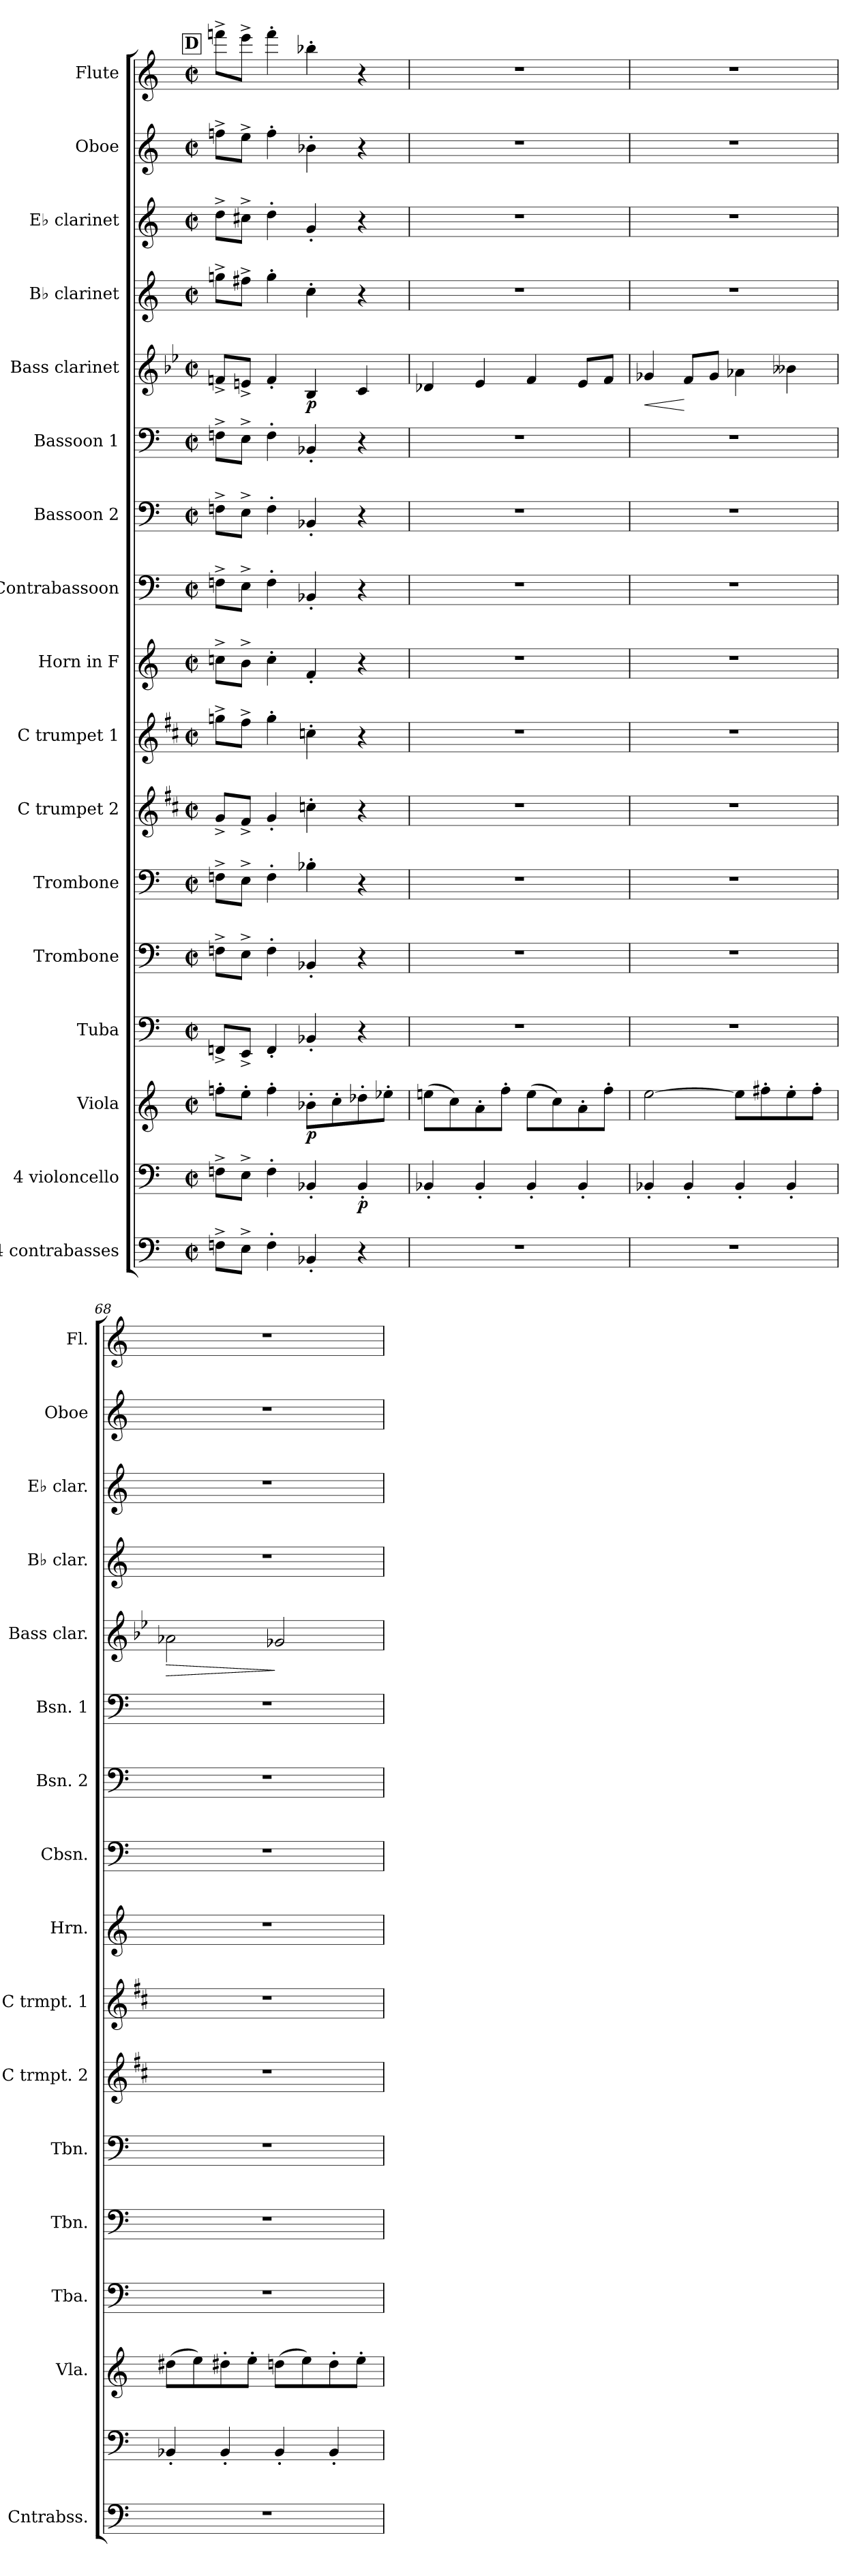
**kern	**kern	**dynam	**kern	**dynam	**kern	**kern	**kern	**kern	**kern	**kern	**kern	**kern	**kern	**kern	**dynam	**kern	**kern	**kern	**kern
*part17	*part16	*part16	*part15	*part15	*part14	*part13	*part12	*part11	*part10	*part9	*part8	*part7	*part6	*part5	*part5	*part4	*part3	*part2	*part1
*staff17	*staff16	*staff16	*staff15	*staff15	*staff14	*staff13	*staff12	*staff11	*staff10	*staff9	*staff8	*staff7	*staff6	*staff5	*staff5	*staff4	*staff3	*staff2	*staff1
*I"4 contrabasses	*I"4 violoncello	*	*I"Viola	*	*I"Tuba	*I"Trombone	*I"Trombone	*I"C trumpet 2	*I"C trumpet 1	*I"Horn in F	*I"Contrabassoon	*I"Bassoon 2	*I"Bassoon 1	*I"Bass clarinet	*	*I"B♭ clarinet	*I"E♭ clarinet	*I"Oboe	*I"Flute
*I'Cntrabss.	*	*	*I'Vla.	*	*I'Tba.	*I'Tbn.	*I'Tbn.	*I'C trmpt. 2	*I'C trmpt. 1	*I'Hrn.	*I'Cbsn.	*I'Bsn. 2	*I'Bsn. 1	*I'Bass clar.	*	*I'B♭ clar.	*I'E♭ clar.	*I'Oboe	*I'Fl.
*clefF4	*clefF4	*	*clefG2	*	*clefF4	*clefF4	*clefF4	*clefG2	*clefG2	*clefG2	*clefF4	*clefF4	*clefF4	*clefG2	*	*clefG2	*clefG2	*clefG2	*clefG2
*ITrd7c12	*	*	*	*	*	*	*	*ITrd1c2	*ITrd1c2	*ITrd4c7	*ITrd7c12	*	*	*ITrd8c14	*	*ITrd1c2	*ITrd-2c-3	*	*
*k[]	*k[]	*	*k[]	*	*k[]	*k[]	*k[]	*k[]	*k[]	*k[b-]	*k[]	*k[]	*k[]	*k[b-e-]	*	*k[b-e-]	*k[b-e-a-]	*k[]	*k[]
*M2/2	*M2/2	*	*M2/2	*	*M2/2	*M2/2	*M2/2	*M2/2	*M2/2	*M2/2	*M2/2	*M2/2	*M2/2	*M2/2	*	*M2/2	*M2/2	*M2/2	*M2/2
*met(c|)	*met(c|)	*	*met(c|)	*	*met(c|)	*met(c|)	*met(c|)	*met(c|)	*met(c|)	*met(c|)	*met(c|)	*met(c|)	*met(c|)	*met(c|)	*	*met(c|)	*met(c|)	*met(c|)	*met(c|)
!!LO:REH:place=s1:a:B:fs=14:t=D
=65	=65	=65	=65	=65	=65	=65	=65	=65	=65	=65	=65	=65	=65	=65	=65	=65	=65	=65	=65
8FFn^\L	8Fn^\L	.	8ffn'\L	.	8FFn^/L	8Fn^\L	8Fn^\L	8f^/L	8ffn^\L	8fn^\L	8FFn^\L	8Fn^\L	8Fn^\L	8Fn^/L	.	8ffn^\L	8ff^\L	8ffn^\L	8fffn^\L
8EE^\J	8E^\J	.	8ee'\J	.	8EE^/J	8E^\J	8E^\J	8e^/J	8ee^\J	8e^\J	8EE^\J	8E^\J	8E^\J	8En^/J	.	8een^\J	8een^\J	8ee^\J	8eee^\J
4FF'\	4F'\	.	4ff'\	.	4FF'/	4F'\	4F'\	4f'/	4ff'\	4f'\	4FF'\	4F'\	4F'\	4F'/	.	4ff'\	4ff'\	4ff'\	4fff'\
!	!	!	!	!LO:DY:b	!	!	!	!	!	!	!	!	!	!	!LO:DY:b	!	!	!	!
4BBB-X'/	4BB-X'/	.	8b-X'\L	p	4BB-X'/	4BB-X'/	4B-X'\	4b-X'\	4b-X'\	4B-'/	4BBB-X'/	4BB-X'/	4BB-X'/	4BB-/	p	4b-'\	4b-'/	4b-X'\	4bb-X'\
.	.	.	8cc'\	.	.	.	.	.	.	.	.	.	.	.	.	.	.	.	.
!	!	!LO:DY:b	!	!	!	!	!	!	!	!	!	!	!	!	!	!	!	!	!
4r	4BB-'/	p	8dd-X'\	.	4r	4r	4r	4r	4r	4r	4r	4r	4r	4C/	.	4r	4r	4r	4r
.	.	.	8ee-X'\J	.	.	.	.	.	.	.	.	.	.	.	.	.	.	.	.
=66	=66	=66	=66	=66	=66	=66	=66	=66	=66	=66	=66	=66	=66	=66	=66	=66	=66	=66	=66
1r	4BB-X'/	.	(>8een\L	.	1r	1r	1r	1r	1r	1r	1r	1r	1r	4D-X/	.	1r	1r	1r	1r
.	.	.	8cc\)	.	.	.	.	.	.	.	.	.	.	.	.	.	.	.	.
.	4BB-'/	.	8a'\	.	.	.	.	.	.	.	.	.	.	4E-/	.	.	.	.	.
.	.	.	8ff'\J	.	.	.	.	.	.	.	.	.	.	.	.	.	.	.	.
.	4BB-'/	.	(>8ee\L	.	.	.	.	.	.	.	.	.	.	4F/	.	.	.	.	.
.	.	.	8cc\)	.	.	.	.	.	.	.	.	.	.	.	.	.	.	.	.
.	4BB-'/	.	8a'\	.	.	.	.	.	.	.	.	.	.	8E-/L	.	.	.	.	.
.	.	.	8ff'\J	.	.	.	.	.	.	.	.	.	.	8F/J	.	.	.	.	.
=67	=67	=67	=67	=67	=67	=67	=67	=67	=67	=67	=67	=67	=67	=67	=67	=67	=67	=67	=67
!	!	!	!	!	!	!	!	!	!	!	!	!	!	!	!LO:HP:b	!	!	!	!
1r	4BB-X'/	.	[2ee\	.	1r	1r	1r	1r	1r	1r	1r	1r	1r	4G-X/	<	1r	1r	1r	1r
.	4BB-'/	.	.	.	.	.	.	.	.	.	.	.	.	8F/L	[	.	.	.	.
.	.	.	.	.	.	.	.	.	.	.	.	.	.	8G-/J	.	.	.	.	.
.	4BB-'/	.	8ee\L]	.	.	.	.	.	.	.	.	.	.	4A-X\	.	.	.	.	.
.	.	.	8ff#X'\	.	.	.	.	.	.	.	.	.	.	.	.	.	.	.	.
.	4BB-'/	.	8ee'\	.	.	.	.	.	.	.	.	.	.	4B--X\	.	.	.	.	.
.	.	.	8ff#'\J	.	.	.	.	.	.	.	.	.	.	.	.	.	.	.	.
=68	=68	=68	=68	=68	=68	=68	=68	=68	=68	=68	=68	=68	=68	=68	=68	=68	=68	=68	=68
!	!	!	!	!	!	!	!	!	!	!	!	!	!	!	!LO:HP:b	!	!	!	!
1r	4BB-X'/	.	(>8dd#X\L	.	1r	1r	1r	1r	1r	1r	1r	1r	1r	2A-X\	>	1r	1r	1r	1r
.	.	.	8ee\)	.	.	.	.	.	.	.	.	.	.	.	.	.	.	.	.
.	4BB-'/	.	8dd#X'\	.	.	.	.	.	.	.	.	.	.	.	.	.	.	.	.
.	.	.	8ee'\J	.	.	.	.	.	.	.	.	.	.	.	.	.	.	.	.
.	4BB-'/	.	(>8ddn\L	.	.	.	.	.	.	.	.	.	.	2G-X/	]	.	.	.	.
.	.	.	8ee\)	.	.	.	.	.	.	.	.	.	.	.	.	.	.	.	.
.	4BB-'/	.	8dd'\	.	.	.	.	.	.	.	.	.	.	.	.	.	.	.	.
.	.	.	8ee'\J	.	.	.	.	.	.	.	.	.	.	.	.	.	.	.	.
=	=	=	=	=	=	=	=	=	=	=	=	=	=	=	=	=	=	=	=
*-	*-	*-	*-	*-	*-	*-	*-	*-	*-	*-	*-	*-	*-	*-	*-	*-	*-	*-	*-
